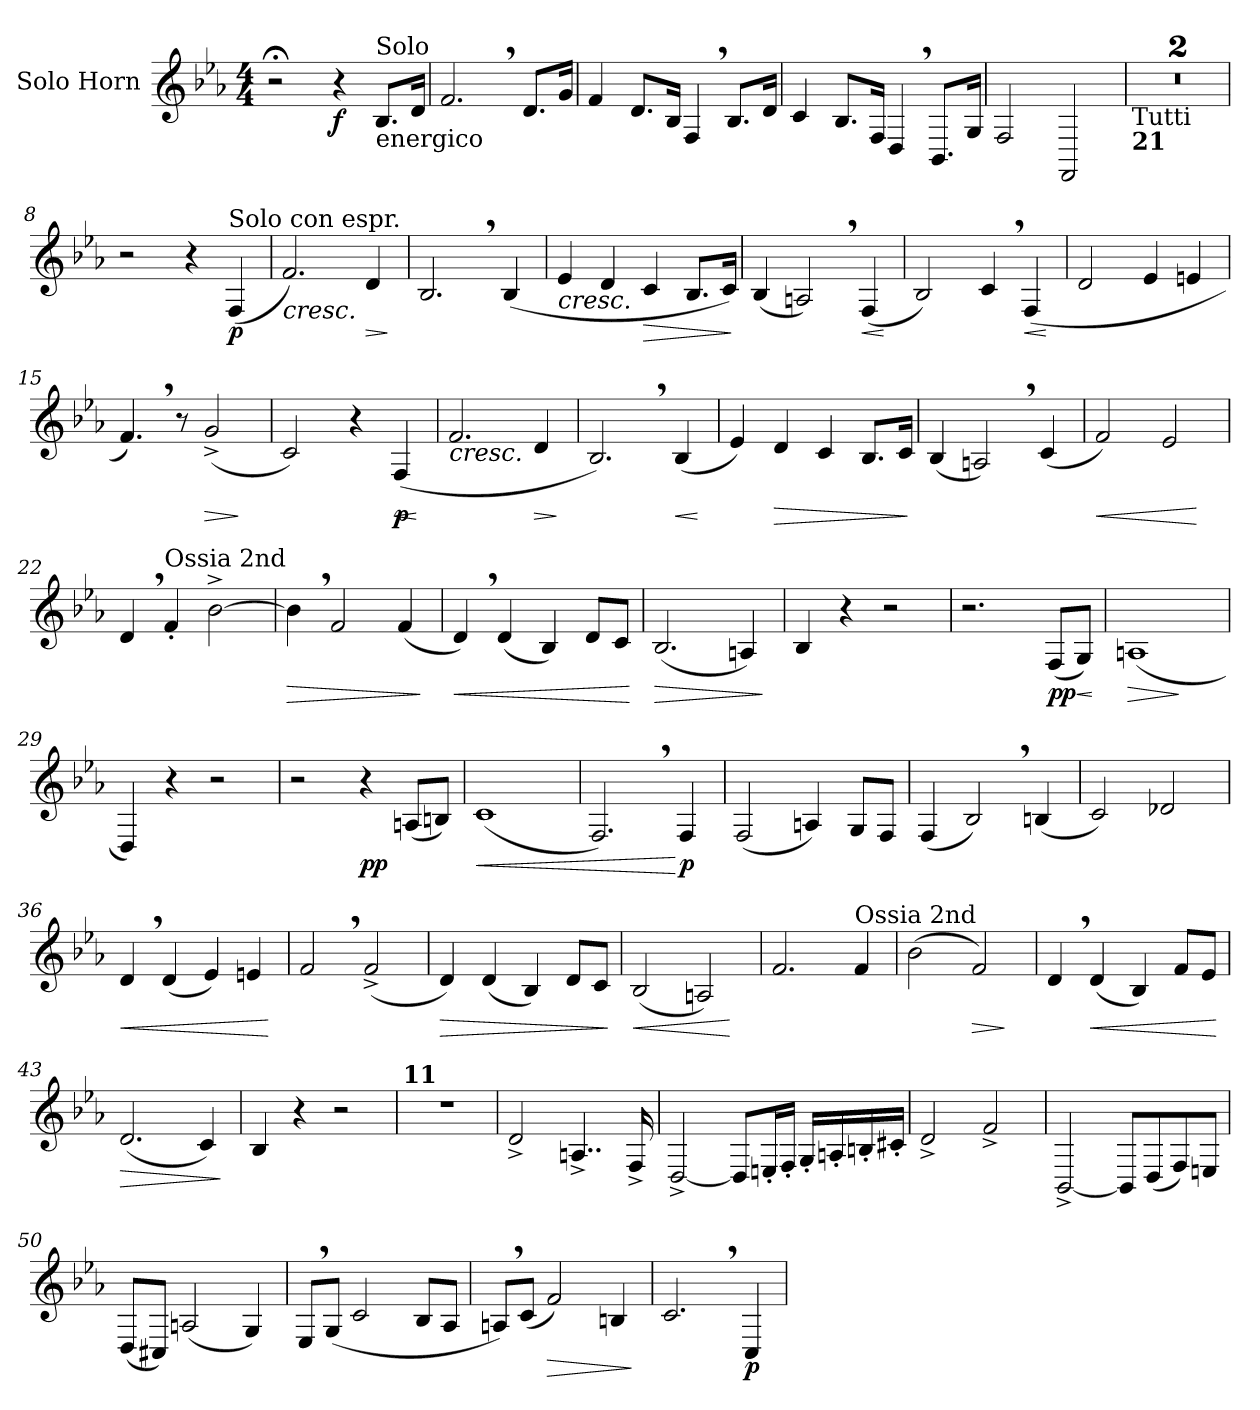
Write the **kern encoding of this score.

**kern	**dynam
*part1	*part1
*staff1	*staff1
*I"Solo Horn	*
*I'Hn.	*
*clefG2	*
*ITrd4c7	*
*k[b-e-a-d-]	*
*M4/4	*
=1	=1
2r;<	.
!	!LO:DY:b
4r	f
!LO:TX:a:t=Solo	!
!LO:TX:b:t=energico	!
8.E-/L	.
16G/Jk	.
=2	=2
2.B-,/	.
8.G/L	.
16c/Jk	.
=3	=3
4B-/	.
8.G/L	.
16E-/Jk	.
4BB-,/	.
8.E-/L	.
16G/Jk	.
=4	=4
4F/	.
8.E-/L	.
16BB-/Jk	.
4GG,/	.
8.EE-/L	.
16C/Jk	.
=5	=5
2BB-/	.
2BBB-/	.
=6	=6
!LO:TX:b:t=Tutti	!
!LO:TX:b:B:t=21	!
1r	.
=7	=7
1r	.
!!LO:LB:g=z
=8	=8
2r	.
4r	.
!LO:TX:a:t=Solo con espr.	!
!	!LO:DY:b
(4BB-/	p
=9	=9
!	!LO:HP:b
2.B-/)	<
!	!LO:HP:b
4G/	>
.	[ ]
=10	=10
2.E-,/	.
(4E-/	.
=11	=11
!	!LO:HP:b
4A-/	<
4G/	.
!	!LO:HP:b
4F/	>
8.E-/L	.
16F/Jk)	.
.	[ ]
=12	=12
(4E-/	.
2Dn,/)	.
!	!LO:HP:b
(4BB-/	<
.	[
=13	=13
2E-/)	.
4F,/	.
!	!LO:HP:b
(4BB-/	<
.	[
=14	=14
2G/	.
4A-/	.
4An/	.
=15	=15
4.B-,/)	.
8r	.
!	!LO:HP:b
(2c^/	>
.	]
!!LO:LB:g=z
=16	=16
2F/)	.
4r	.
!	!LO:HP:b
!	!LO:DY:n=1:b
(4BB-/	< p
.	[
=17	=17
!	!LO:HP:b
2.B-/	<
!	!LO:HP:b
4G/	>
.	[ ]
=18	=18
2.E-,/)	.
!	!LO:HP:b
(4E-/	<
.	[
=19	=19
4A-/)	.
!	!LO:HP:b
4G/	>
4F/	.
8.E-/L	.
16F/Jk	.
.	]
=20	=20
(4E-/	.
2Dn,/)	.
(4F/	.
=21	=21
!	!LO:HP:b
2B-/)	<
2A-/	.
.	[
=22	=22
4G,/	.
!LO:TX:a:t=Ossia 2nd	!
4B-'/	.
[2e-^\	.
=23	=23
!	!LO:HP:b
4e-,\]	>
2B-/	.
(4B-/	.
.	]
!!LO:LB:g=z
=24	=24
!	!LO:HP:b
4G,/)	<
(4G/	.
4E-/)	.
8G/L	.
8F/J	.
.	[
=25	=25
!	!LO:HP:b
(2.E-/	>
4Dn/)	.
.	]
=26	=26
4E-/	.
4r	.
2r	.
=27	=27
2.r	.
!	!LO:DY:b
(8BB-/L	pp
!	!LO:HP:b
8C/J)	<
.	[
=28	=28
!	!LO:HP:b
(1Dn	>
.	]
=29	=29
4GG/)	.
4r	.
2r	.
=30	=30
2r	.
!	!LO:DY:b
4r	pp
(8Dn/L	.
8En/J)	.
=31	=31
!	!LO:HP:b
!	!LO:HP:n=1:b
(1F	> <
.	]
=32	=32
2.BB-,/)	.
!	!LO:DY:n=1:b
4BB-/	[ p
!!LO:LB:g=z
=33	=33
(2BB-/	.
4Dn/)	.
8C/L	.
8BB-/J	.
=34	=34
(4BB-/	.
2E-,/)	.
(4En/	.
=35	=35
2F/)	.
2G-X/	.
=36	=36
!	!LO:HP:b
4G,/	<
(4G/	.
4A-/)	.
4An/	.
.	[
=37	=37
2B-,/	.
(2B-^/	.
=38	=38
!	!LO:HP:b
4G/)	>
(4G/	.
4E-/)	.
8G/L	.
8F/J	.
.	]
=39	=39
!	!LO:HP:b
(2E-/	<
2Dn/)	.
.	[
=40	=40
2.B-/	.
!LO:TX:a:t=Ossia 2nd	!
4B-/	.
=41	=41
(2e-\	.
!	!LO:HP:b
2B-/)	>
.	]
!!LO:LB:g=z
=42	=42
4G,/	.
!	!LO:HP:b
(4G/	<
4E-/)	.
8B-/L	.
8A-/J	.
.	[
=43	=43
!	!LO:HP:b
(2.G/	>
4F/)	.
.	]
=44	=44
4E-/	.
4r	.
2r	.
=45	=45
!LO:TX:a:B:t=11	!
1r	.
=46	=46
!	!LO:DY:b
2G^/	other-dynamics
4..Dn^/	.
16BB-^/	.
=47	=47
[2GG^/	.
8GG/L]	.
16AAn'/L	.
16BB-'/JJ	.
16C'/LL	.
16Dn'/	.
16En'/	.
16F#X'/JJ	.
=48	=48
2G^/	.
2B-^/	.
!!LO:LB:g=z
=49	=49
[2EE-^/	.
8EE-/L]	.
(8GG/	.
8BB-/)	.
8AAn/J	.
=50	=50
(8GG/L	.
8FF#X/J)	.
(2Dn/	.
4C/)	.
=51	=51
8AA-,/L	.
(8C/J	.
2F/	.
8E-/L	.
8D-/J	.
=52	=52
8Dn,/L)	.
(8F/J	.
!	!LO:HP:b
2B-/)	>
4En/	.
.	]
=53	=53
2.F,/	.
!	!LO:DY:b
4FF/	p
=	=
*-	*-
